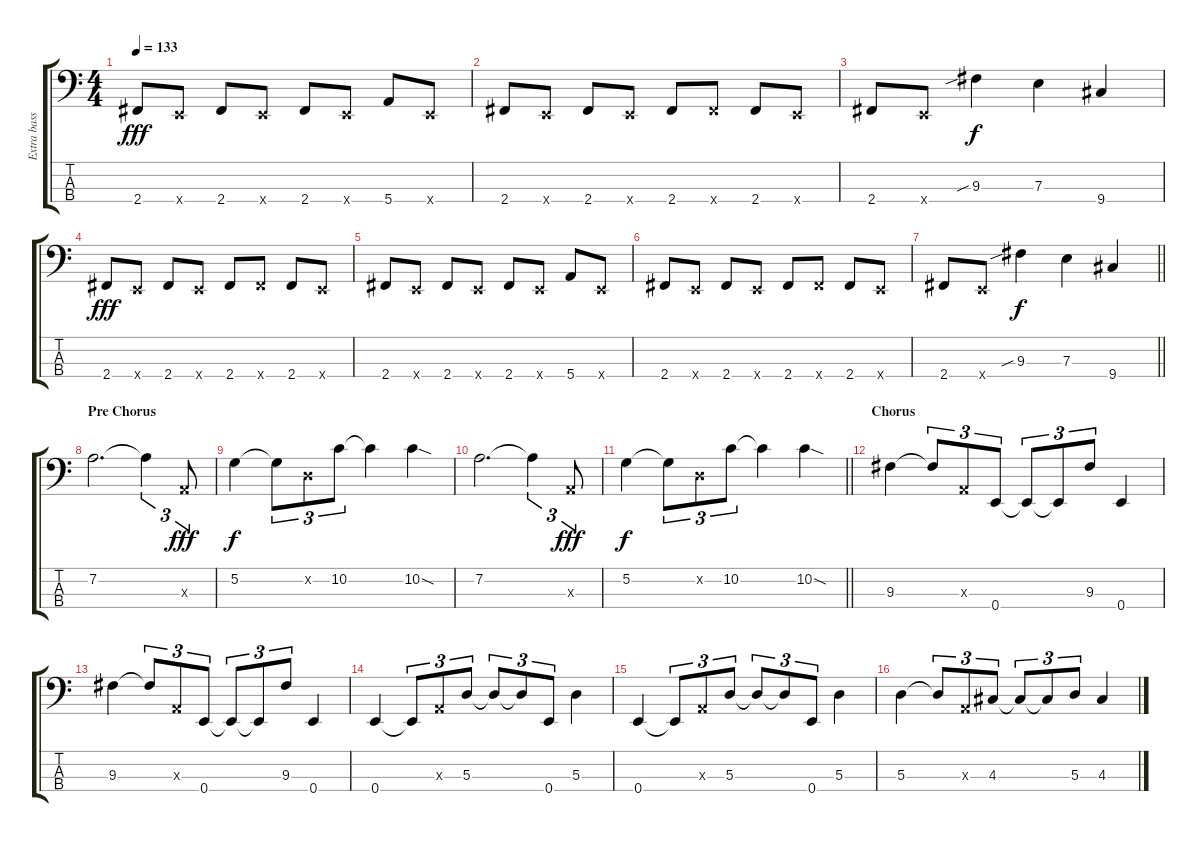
\track ("Extra bass" "Extra bass") {instrument electricbassfinger}
\staff {score tabs}
\tuning (G2 D2 A1 E1) {hide}
\ts (4 4)
\tempo 133
\clef f4
\ks c
2.4.8{dy fff} 0.4{x}.8 2.4.8 0.4{x}.8 2.4.8 0.4{x}.8 5.4.8 0.4{x}.8 |
2.4.8 0.4{x}.8 2.4.8 0.4{x}.8 2.4.8 2.4{x}.8 2.4.8 0.4{x}.8 |
2.4.8 0.4{x}.8 9.3{sib}.4{dy f} 7.3.4 9.4.4 |
2.4.8{dy fff} 0.4{x}.8 2.4.8 0.4{x}.8 2.4.8 2.4{x}.8 2.4.8 0.4{x}.8 |
2.4.8 0.4{x}.8 2.4.8 0.4{x}.8 2.4.8 0.4{x}.8 5.4.8 0.4{x}.8 |
2.4.8 0.4{x}.8 2.4.8 0.4{x}.8 2.4.8 2.4{x}.8 2.4.8 0.4{x}.8 |
\barLineRight lightlight
2.4.8 0.4{x}.8 9.3{sib}.4{dy f} 7.3.4 9.4.4 |
\section ("" "Pre Chorus")
7.2.2{d} 7.2{t}.4{tu (3 2)} 0.3{x}.8{tu (3 2) dy fff} |
5.2.4{dy f} 5.2{t}.8{tu (3 2)} 0.2{x}.8{tu (3 2)} 10.2.8{tu (3 2)} 10.2{t}.4 10.2{sod}.4 |
7.2.2{d} 7.2{t}.4{tu (3 2)} 0.3{x}.8{tu (3 2) dy fff} |
\barLineRight lightlight
5.2.4{dy f} 5.2{t}.8{tu (3 2)} 0.2{x}.8{tu (3 2)} 10.2.8{tu (3 2)} 10.2{t}.4 10.2{sod}.4 |
\section ("" "Chorus")
9.3.4 9.3{t}.8{tu (3 2)} 0.3{x}.8{tu (3 2)} 0.4.8{tu (3 2)} 0.4{t}.8{tu (3 2)} 0.4{t}.8{tu (3 2)} 9.3.8{tu (3 2)} 0.4.4 |
9.3.4 9.3{t}.8{tu (3 2)} 0.3{x}.8{tu (3 2)} 0.4.8{tu (3 2)} 0.4{t}.8{tu (3 2)} 0.4{t}.8{tu (3 2)} 9.3.8{tu (3 2)} 0.4.4 |
0.4.4 0.4{t}.8{tu (3 2)} 0.3{x}.8{tu (3 2)} 5.3.8{tu (3 2)} 5.3{t}.8{tu (3 2)} 5.3{t}.8{tu (3 2)} 0.4.8{tu (3 2)} 5.3.4 |
0.4.4 0.4{t}.8{tu (3 2)} 0.3{x}.8{tu (3 2)} 5.3.8{tu (3 2)} 5.3{t}.8{tu (3 2)} 5.3{t}.8{tu (3 2)} 0.4.8{tu (3 2)} 5.3.4 |
5.3.4 5.3{t}.8{tu (3 2)} 0.3{x}.8{tu (3 2)} 4.3.8{tu (3 2)} 4.3{t}.8{tu (3 2)} 4.3{t}.8{tu (3 2)} 5.3.8{tu (3 2)} 4.3.4
